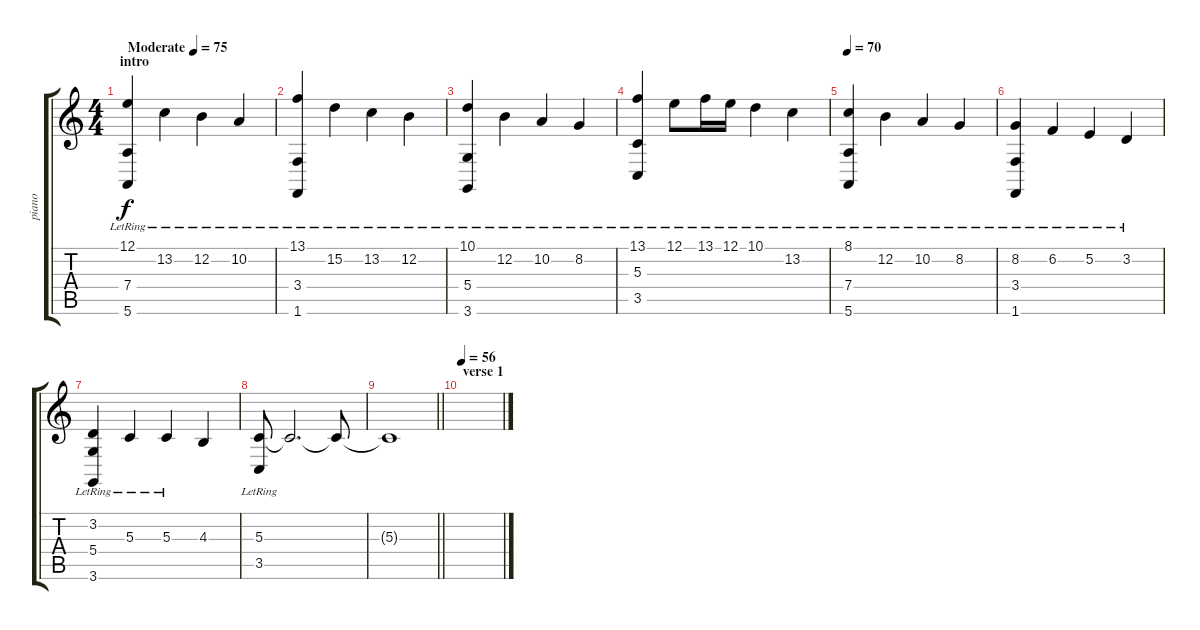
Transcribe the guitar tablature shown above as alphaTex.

\track ("piano" "piano") {instrument acousticgrandpiano}
\staff {score tabs}
\tuning (E4 B3 G3 D3 A2 E2) {hide}
\ts (4 4)
\section ("" "intro")
\tempo (75 "Moderate")
\clef g2
\ks c
(12.1{lr} 7.4{lr} 5.6{lr}).4{dy f instrument acousticgrandpiano} 13.2{lr}.4 12.2{lr}.4 10.2{lr}.4 |
(13.1{lr} 3.4{lr} 1.6{lr}).4 15.2{lr}.4 13.2{lr}.4 12.2{lr}.4 |
(10.1{lr} 5.4{lr} 3.6{lr}).4 12.2{lr}.4 10.2{lr}.4 8.2{lr}.4 |
(13.1{lr} 5.3{lr} 3.5{lr}).4 12.1{lr}.8 13.1{lr}.16 12.1{lr}.16 10.1{lr}.4 13.2{lr}.4 |
\tempo 70
(8.1{lr} 7.4{lr} 5.6{lr}).4 12.2{lr}.4 10.2{lr}.4 8.2{lr}.4 |
(8.2{lr} 3.4{lr} 1.6{lr}).4 6.2{lr}.4 5.2{lr}.4 3.2{lr}.4 |
(3.2{lr} 5.4{lr} 3.6{lr}).4 5.3{lr}.4 5.3{lr}.4 4.3.4 |
(5.3 3.5{lr}).8 5.3{t}.2{d} 5.3{t}.8 |
\barLineRight lightlight
5.3{t}.1 |
\section ("" "verse 1")
\tempo 56
